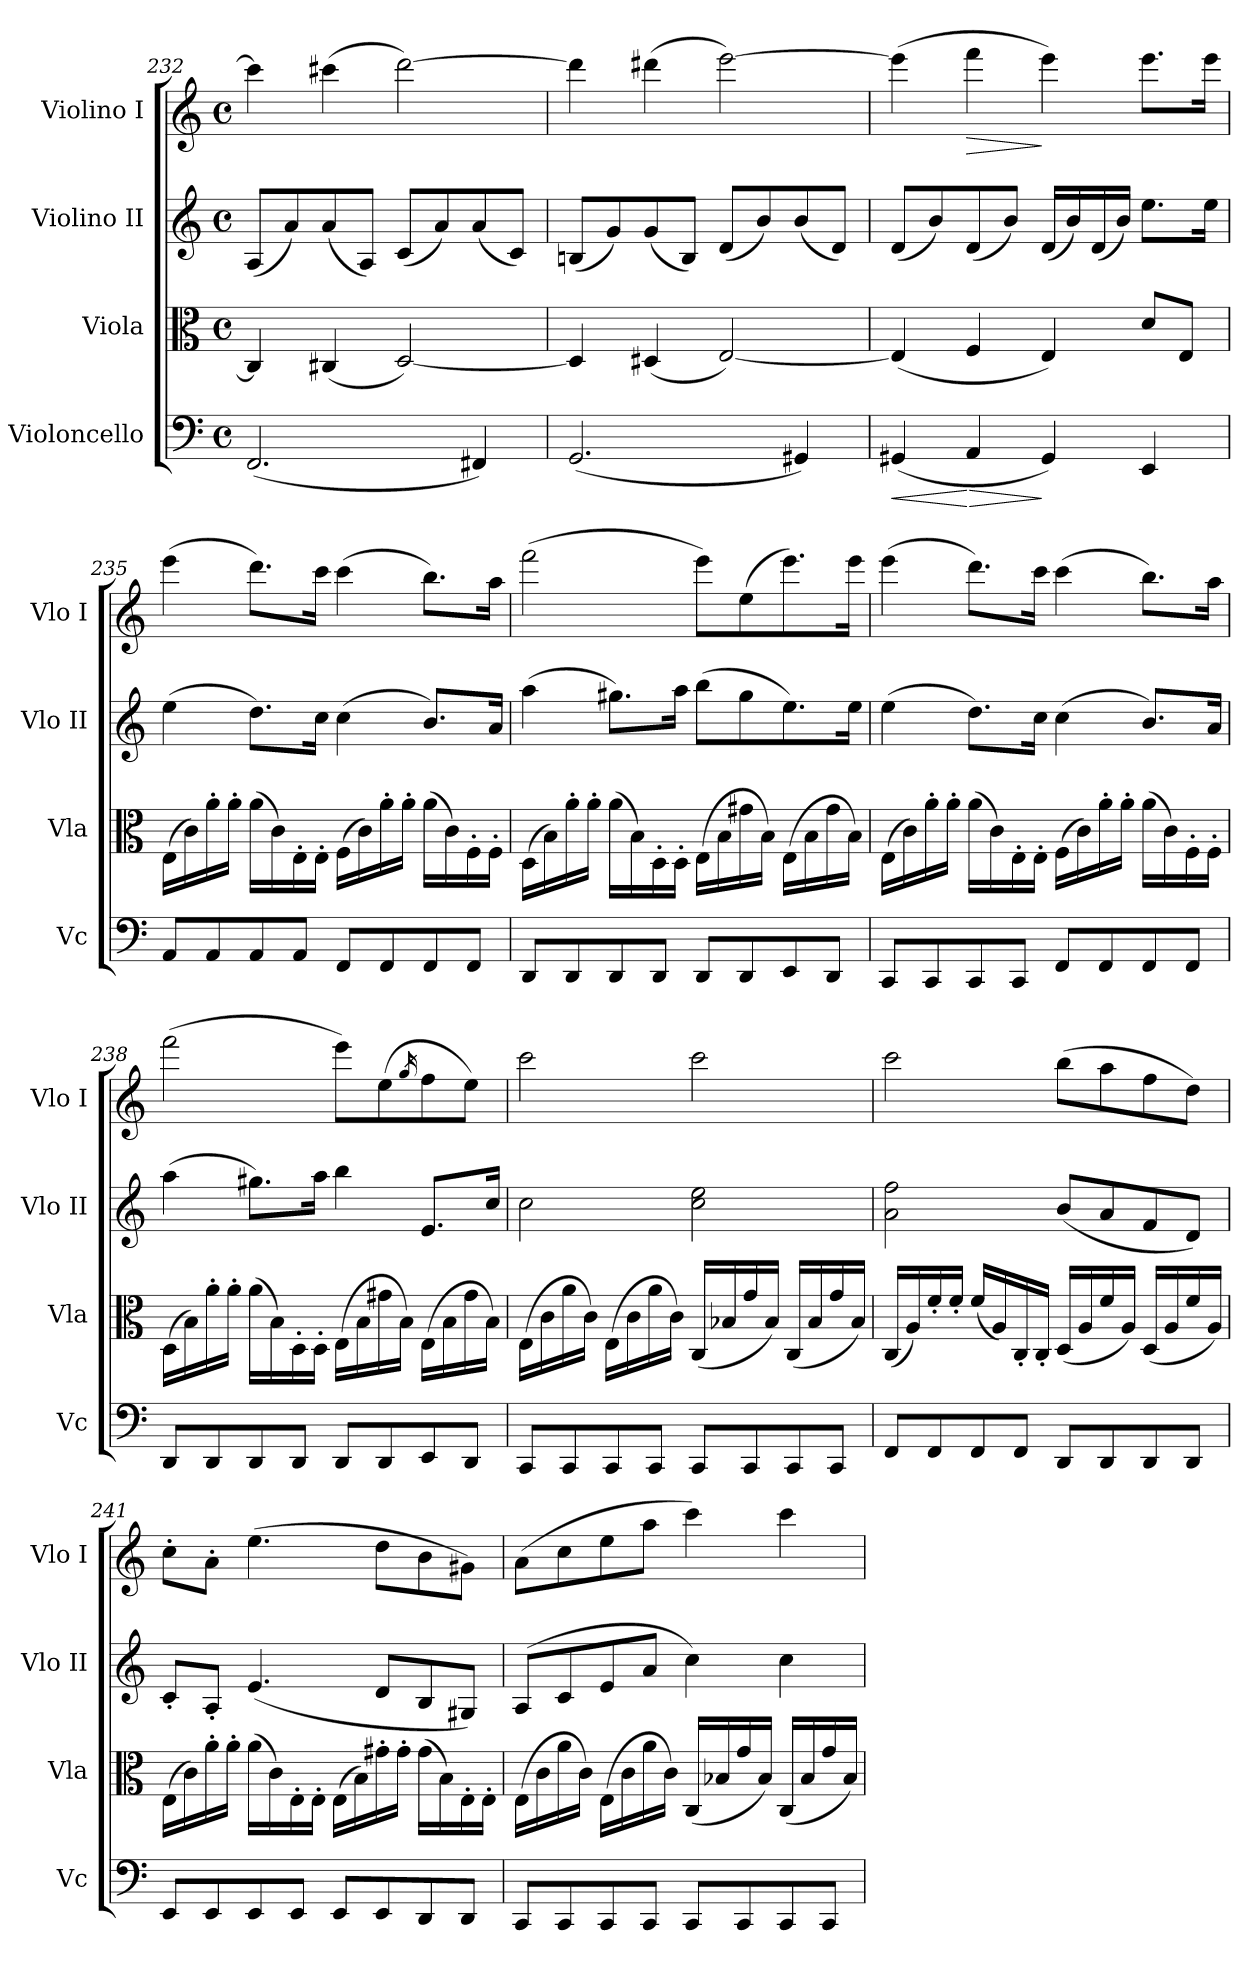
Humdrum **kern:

**kern	**dynam	**kern	**kern	**kern	**dynam
*part4	*part4	*part3	*part2	*part1	*part1
*staff4	*staff4	*staff3	*staff2	*staff1	*staff1
*I"Violoncello	*	*I"Viola	*I"Violino II	*I"Violino I	*
*I'Vc	*	*I'Vla	*I'Vlo II	*I'Vlo I	*
!!LO:LB:g=z
*clefF4	*	*clefC3	*clefG2	*clefG2	*
*k[]	*	*k[]	*k[]	*k[]	*
*M4/4	*	*M4/4	*M4/4	*M4/4	*
*met(c)	*	*met(c)	*met(c)	*met(c)	*
=232	=232	=232	=232	=232	=232
(2.FF/	.	4C/]	(8A/L	4ccc\]	.
.	.	.	8a/)	.	.
.	.	(4C#X/	(8a/	(4ccc#X\	.
.	.	.	8A/J)	.	.
.	.	[2D/)	(8c/L	[2ddd\)	.
.	.	.	8a/)	.	.
4FF#X/)	.	.	(8a/	.	.
.	.	.	8c/J)	.	.
=233	=233	=233	=233	=233	=233
(2.GG/	.	4D/]	(8Bn/L	4ddd\]	.
.	.	.	8g/)	.	.
.	.	(4D#X/	(8g/	(4ddd#X\	.
.	.	.	8B/J)	.	.
.	.	[2E/)	(8d/L	[2eee\)	.
.	.	.	8b/)	.	.
4GG#X/)	.	.	(8b/	.	.
.	.	.	8d/J)	.	.
=234	=234	=234	=234	=234	=234
!	!LO:HP:b	!	!	!	!
(4GG#X/	<	(4E/]	(8d/L	(4eee\]	.
.	.	.	8b/)	.	.
!	!LO:HP:n=1:b	!	!	!	!LO:HP:b
4AA/	[ >	4F/	(8d/	4fff\	>
.	.	.	8b/J)	.	.
4GG#/)	]	4E/)	(16d/LL	4eee\)	]
.	.	.	16b/)	.	.
.	.	.	(16d/	.	.
.	.	.	16b/JJ)	.	.
4EE/	.	8d/L	8.ee\L	8.eee\L	.
.	.	8E/J	.	.	.
.	.	.	16ee\Jk	16eee\Jk	.
=235	=235	=235	=235	=235	=235
8AA/L	.	(16E\LL	(4ee\	(4eee\	.
.	.	16c\)	.	.	.
8AA/	.	16a'\	.	.	.
.	.	16a'\JJ	.	.	.
8AA/	.	(16a\LL	8.dd\L)	8.ddd\L)	.
.	.	16c\)	.	.	.
8AA/J	.	16E'\	.	.	.
.	.	16E'\JJ	16cc\Jk	16ccc\Jk	.
8FF/L	.	(16F\LL	(4cc\	(4ccc\	.
.	.	16c\)	.	.	.
8FF/	.	16a'\	.	.	.
.	.	16a'\JJ	.	.	.
8FF/	.	(16a\LL	8.b/L)	8.bb\L)	.
.	.	16c\)	.	.	.
8FF/J	.	16F'\	.	.	.
.	.	16F'\JJ	16a/Jk	16aa\Jk	.
=236	=236	=236	=236	=236	=236
8DD/L	.	(16D\LL	(4aa\	(2fff\	.
.	.	16B\)	.	.	.
8DD/	.	16a'\	.	.	.
.	.	16a'\JJ	.	.	.
8DD/	.	(16a\LL	8.gg#X\L)	.	.
.	.	16B\)	.	.	.
8DD/J	.	16D'\	.	.	.
.	.	16D'\JJ	16aa\Jk	.	.
8DD/L	.	(16E\LL	(8bb\L	8eee\L)	.
.	.	16B\	.	.	.
8DD/	.	16g#X\	8gg#\	(8ee\	.
.	.	16B\JJ)	.	.	.
8EE/	.	(16E\LL	8.ee\)	8.eee\)	.
.	.	16B\	.	.	.
8DD/J	.	16g#\	.	.	.
.	.	16B\JJ)	16ee\Jk	16eee\Jk	.
=237	=237	=237	=237	=237	=237
8CC/L	.	(16E\LL	(4ee\	(4eee\	.
.	.	16c\)	.	.	.
8CC/	.	16a'\	.	.	.
.	.	16a'\JJ	.	.	.
8CC/	.	(16a\LL	8.dd\L)	8.ddd\L)	.
.	.	16c\)	.	.	.
8CC/J	.	16E'\	.	.	.
.	.	16E'\JJ	16cc\Jk	16ccc\Jk	.
8FF/L	.	(16F\LL	(4cc\	(4ccc\	.
.	.	16c\)	.	.	.
8FF/	.	16a'\	.	.	.
.	.	16a'\JJ	.	.	.
8FF/	.	(16a\LL	8.b/L)	8.bb\L)	.
.	.	16c\)	.	.	.
8FF/J	.	16F'\	.	.	.
.	.	16F'\JJ	16a/Jk	16aa\Jk	.
!!LO:LB:g=z
=238	=238	=238	=238	=238	=238
8DD/L	.	(16D\LL	(4aa\	(2fff\	.
.	.	16B\)	.	.	.
8DD/	.	16a'\	.	.	.
.	.	16a'\JJ	.	.	.
8DD/	.	(16a\LL	8.gg#X\L)	.	.
.	.	16B\)	.	.	.
8DD/J	.	16D'\	.	.	.
.	.	16D'\JJ	16aa\Jk	.	.
8DD/L	.	(16E\LL	4bb\	8eee\L)	.
.	.	16B\	.	.	.
8DD/	.	16g#X\	.	(8ee\	.
.	.	16B\JJ)	.	.	.
.	.	.	.	16qgg/	.
8EE/	.	(16E\LL	8.e/L	8ff\	.
.	.	16B\	.	.	.
8DD/J	.	16g#\	.	8ee\J)	.
.	.	16B\JJ)	16cc/Jk	.	.
=239	=239	=239	=239	=239	=239
8CC/L	.	(16E\LL	2cc\	2ccc\	.
.	.	16c\	.	.	.
8CC/	.	16a\	.	.	.
.	.	16c\JJ)	.	.	.
8CC/	.	(16E\LL	.	.	.
.	.	16c\	.	.	.
8CC/J	.	16a\	.	.	.
.	.	16c\JJ)	.	.	.
8CC/L	.	(16C/LL	2cc\ 2ee\	2ccc\	.
.	.	16B-X/	.	.	.
8CC/	.	16g/	.	.	.
.	.	16B-/JJ)	.	.	.
8CC/	.	(16C/LL	.	.	.
.	.	16B-/	.	.	.
8CC/J	.	16g/	.	.	.
.	.	16B-/JJ)	.	.	.
=240	=240	=240	=240	=240	=240
8FF/L	.	(16C/LL	2a\ 2ff\	2ccc\	.
.	.	16A/)	.	.	.
8FF/	.	16f'/	.	.	.
.	.	16f'/JJ	.	.	.
8FF/	.	(16f/LL	.	.	.
.	.	16A/)	.	.	.
8FF/J	.	16C'/	.	.	.
.	.	16C'/JJ	.	.	.
8DD/L	.	(16D/LL	(8b/L	(8bb\L	.
.	.	16A/	.	.	.
8DD/	.	16f/	8a/	8aa\	.
.	.	16A/JJ)	.	.	.
8DD/	.	(16D/LL	8f/	8ff\	.
.	.	16A/	.	.	.
8DD/J	.	16f/	8d/J)	8dd\J)	.
.	.	16A/JJ)	.	.	.
=241	=241	=241	=241	=241	=241
8EE/L	.	(16E\LL	8c'/L	8cc'\L	.
.	.	16c\)	.	.	.
8EE/	.	16a'\	8A'/J	8a'\J	.
.	.	16a'\JJ	.	.	.
8EE/	.	(16a\LL	(4.e/	(4.ee\	.
.	.	16c\)	.	.	.
8EE/J	.	16E'\	.	.	.
.	.	16E'\JJ	.	.	.
8EE/L	.	(16E\LL	.	.	.
.	.	16B\)	.	.	.
8EE/	.	16g#X'\	8d/L	8dd\L	.
.	.	16g#'\JJ	.	.	.
8DD/	.	(16g#\LL	8B/	8b\	.
.	.	16B\)	.	.	.
8DD/J	.	16E'\	8G#X/J)	8g#X\J)	.
.	.	16E'\JJ	.	.	.
=242	=242	=242	=242	=242	=242
8CC/L	.	(16E\LL	(8A/L	(8a\L	.
.	.	16c\	.	.	.
8CC/	.	16a\	8c/	8cc\	.
.	.	16c\JJ)	.	.	.
8CC/	.	(16E\LL	8e/	8ee\	.
.	.	16c\	.	.	.
8CC/J	.	16a\	8a/J	8aa\J	.
.	.	16c\JJ)	.	.	.
8CC/L	.	(16C/LL	4cc\)	4ccc\)	.
.	.	16B-X/	.	.	.
8CC/	.	16g/	.	.	.
.	.	16B-/JJ)	.	.	.
8CC/	.	(16C/LL	4cc\	4ccc\	.
.	.	16B-/	.	.	.
8CC/J	.	16g/	.	.	.
.	.	16B-/JJ)	.	.	.
=	=	=	=	=	=
*-	*-	*-	*-	*-	*-
